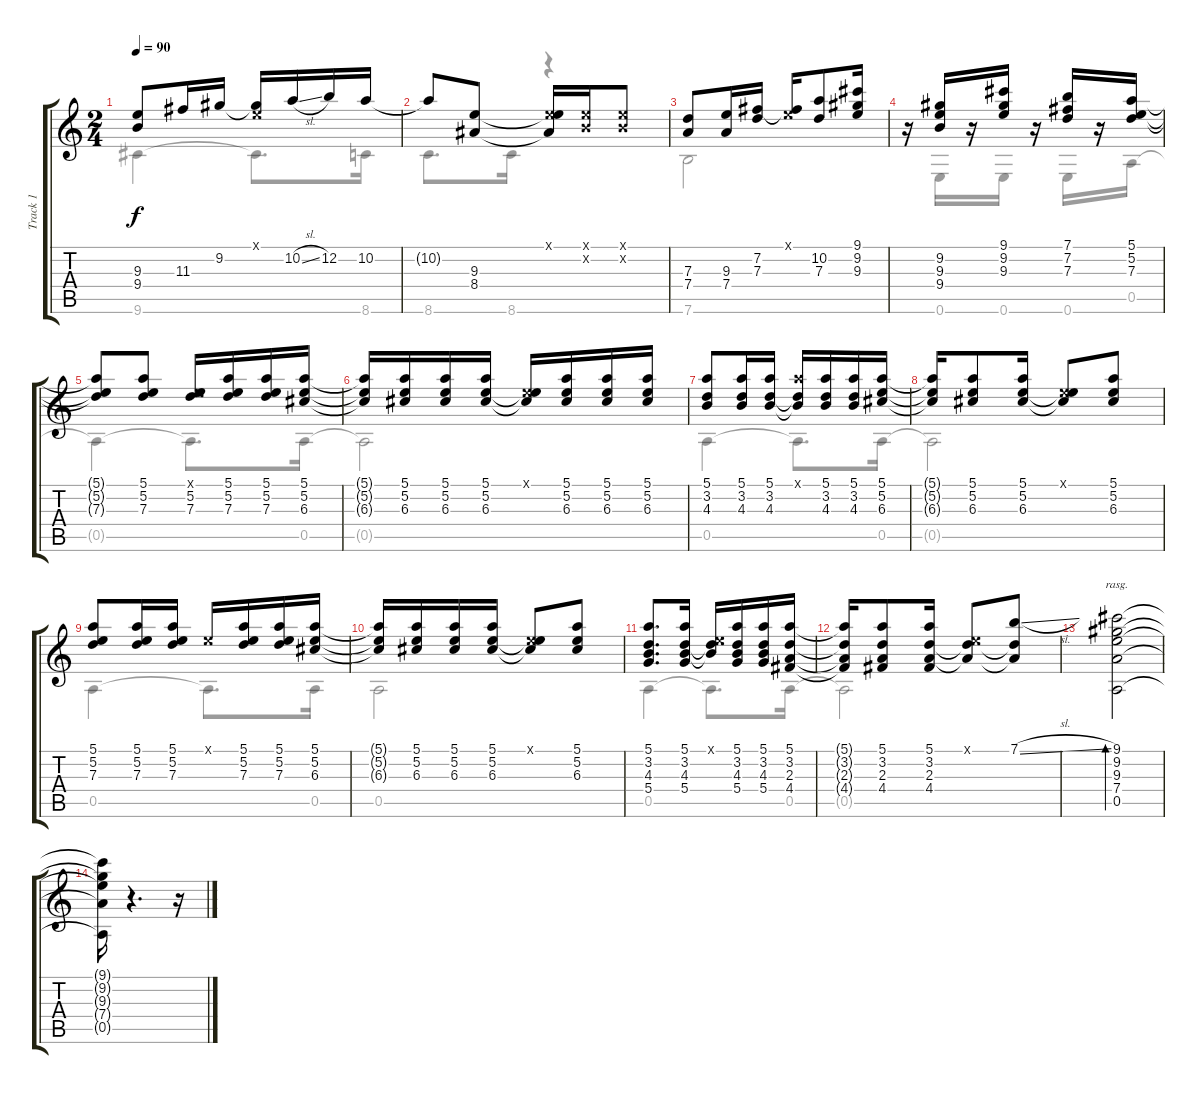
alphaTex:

\track ("Track 1" "Track 1") {instrument acousticguitarsteel}
\staff {score tabs}
\tuning (E4 B3 G3 D3 A2 E2) {hide}
\voice
\ts (2 4)
\tempo 90
\clef g2
\ks c
(9.3 9.4).8{dy f} 11.3.16 9.2.16 (0.1{x} 9.2{t}).16 10.2{sl}.16 12.2.16 10.2.16 |
10.2{t}.8 (9.3 8.4).8 (0.1{x} 9.3{t} 8.4{t}).16 (0.1{x} 0.2{x}).16 (0.1{x} 0.2{x}).8 |
(7.3 7.4).8 (9.3 7.4).16 (7.2 7.3).16 (0.1{x} 7.2{t}).16 (10.2 7.3).8 (9.1 9.2 9.3).16 |
r.16 (9.2 9.3 9.4).16 r.16 (9.1 9.2 9.3).16 r.16 (7.1 7.2 7.3).16 r.16 (5.1 5.2 7.3).16 |
(5.1{t} 5.2{t} 7.3{t}).8 (5.1 5.2 7.3).8 (0.1{x} 5.2 7.3).16 (5.1 5.2 7.3).16 (5.1 5.2 7.3).16 (5.1 5.2 6.3).16 |
(5.1{t} 5.2{t} 6.3{t}).16{beam Up} (5.1 5.2 6.3).16{beam Up} (5.1 5.2 6.3).16{beam Up} (5.1 5.2 6.3).16{beam Up} (0.1{x} 5.2{t} 6.3{t}).16{beam Up} (5.1 5.2 6.3).16{beam Up} (5.1 5.2 6.3).16{beam Up} (5.1 5.2 6.3).16{beam Up} |
(5.1 3.2 4.3).8{beam Up} (5.1 3.2 4.3).16{beam Up} (5.1 3.2 4.3).16{beam Up} (5.1{x} 3.2{t} 4.3{t}).16{beam Up} (5.1 3.2 4.3).16 (5.1 3.2 4.3).16 (5.1 5.2 6.3).16 |
(5.1{t} 5.2{t} 6.3{t}).16 (5.1 5.2 6.3).8 (5.1 5.2 6.3).16 (0.1{x} 5.2{t} 6.3{t}).8 (5.1 5.2 6.3).8 |
(5.1 5.2 7.3).8 (5.1 5.2 7.3).16 (5.1 5.2 7.3).16 0.1{x}.16 (5.1 5.2 7.3).16 (5.1 5.2 7.3).16 (5.1 5.2 6.3).16 |
(5.1{t} 5.2{t} 6.3{t}).16 (5.1 5.2 6.3).16 (5.1 5.2 6.3).16 (5.1 5.2 6.3).16 (0.1{x} 5.2{t} 6.3{t}).8 (5.1 5.2 6.3).8 |
(5.1 3.2 4.3 5.4).8{d} (5.1 3.2 4.3 5.4).16 (0.1{x} 3.2{t} 4.3{t}).16 (5.1 3.2 4.3 5.4).16 (5.1 3.2 4.3 5.4).16 (5.1 3.2 2.3 4.4).16 |
(5.1{t} 3.2{t} 2.3{t} 4.4{t}).16 (5.1 3.2 2.3 4.4).8 (5.1 3.2 2.3 4.4).16 (0.1{x} 3.2{t} 2.3{t}).8 (7.1{sl} 3.2{t} 2.3{t}).8 |
(9.1 9.2 9.3 7.4 0.5).2{bd 480 rasg ii} |
(9.1{t} 9.2{t} 9.3{t} 7.4{t} 0.5{t}).16 r.4{d} r.16
\voice
\clef g2
\ottava regular
\simile none
\ks c
9.6.4{dy f} 9.6{t}.8{d} 8.6.16 |
8.6.8{d} 8.6.16 r.4 |
7.6.2 |
r.16 0.6.16 r.16 0.6.16 r.16 0.6.16 r.16 0.5.16 |
0.5{t}.4 0.5{t}.8{d} 0.5.16 |
0.5{t}.2 |
0.5.4 0.5{t}.8{d} 0.5.16 |
0.5{t}.2 |
0.5.4 0.5{t}.8{d} 0.5.16 |
0.5.2 |
0.5.4 0.5{t}.8{d} 0.5.16 |
0.5{t}.2 |
|
